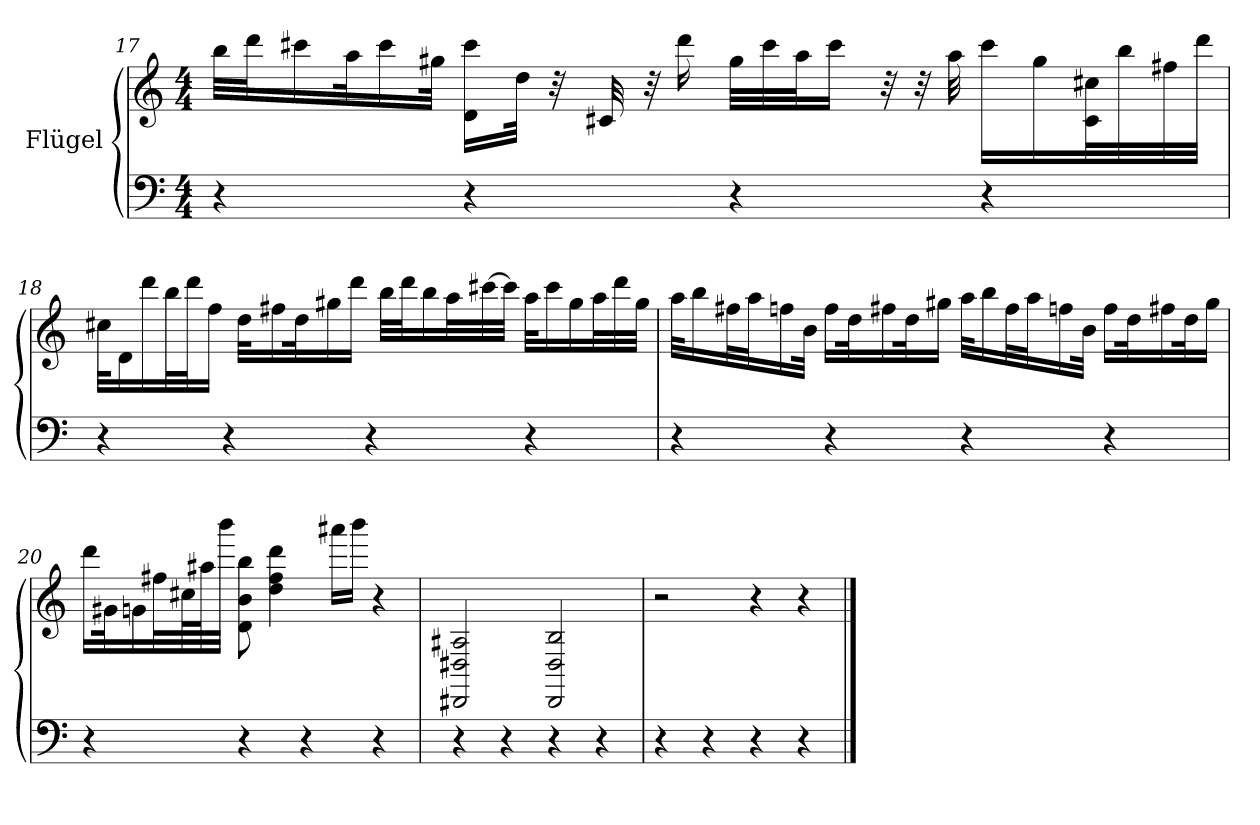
**kern	**kern
*part1	*part1
*staff2	*staff1
*I"Flügel	*
*clefF4	*clefG2
*k[]	*k[]
*M4/4	*M4/4
=17	=17
4r	32bbLLL
.	32dddJ
.	16ccc#X
.	32aaK
.	16ccc#
.	32gg#XJJk
4r	16ccc# 16dLL
.	32ddJJk
.	32r
.	32c#X
.	32r
.	16ddd
4r	32gg#LLL
.	32ccc#
.	32aaJ
.	16ccc#JJ
.	32r
.	32r
.	32aa
4r	16ccc#LL
.	16gg#
.	32cc#X 32c#L
.	32bb
.	32ff#X
.	32dddJJJ
=18	=18
4r	32cc#XKLL
.	16d
.	16ddd
.	32bbL
.	32dddJ
.	16ffJJ
4r	.
.	32ddKLL
.	16ff#X
.	32ddK
.	16gg#X
.	16dddJJ
4r	.
.	32bbLLL
.	32dddJ
.	16bb
.	32aaL
.	[32ccc#X
.	32ccc#JJJ]
4r	32aaKLL
.	16ccc#
.	16gg#
.	32aaL
.	32ddd
.	32gg#JJJ
=19	=19
4r	32aaKLL
.	16bb
.	32ff#XL
.	32aaJ
.	16ffn
.	32bJJk
4r	16ffLL
.	32ddK
.	16ff#X
.	32ddk
.	16gg#XJJ
4r	32aaKLL
.	16bb
.	32ff#L
.	32aaJ
.	16ffn
.	32bJJk
4r	16ffLL
.	32ddK
.	16ff#X
.	32ddk
.	16gg#JJ
=20	=20
4r	16dddLL
.	32g#XK
.	16gn
.	32ff#XL
.	64cc#XL
.	64aa#XJ
.	32bbbJJJ
4r	8d 8bb 8b
.	4dd 4ff# 4ddd
4r	.
.	16aaa#XLL
.	16bbbJJ
4r	4r
=21	=21
4r	2DD#X 2D#X 2A#X
4r	.
4r	2D# 2B 2DD#
4r	.
=22	=22
4r	2r
4r	.
4r	4r
4r	4r
==	==
*-	*-
